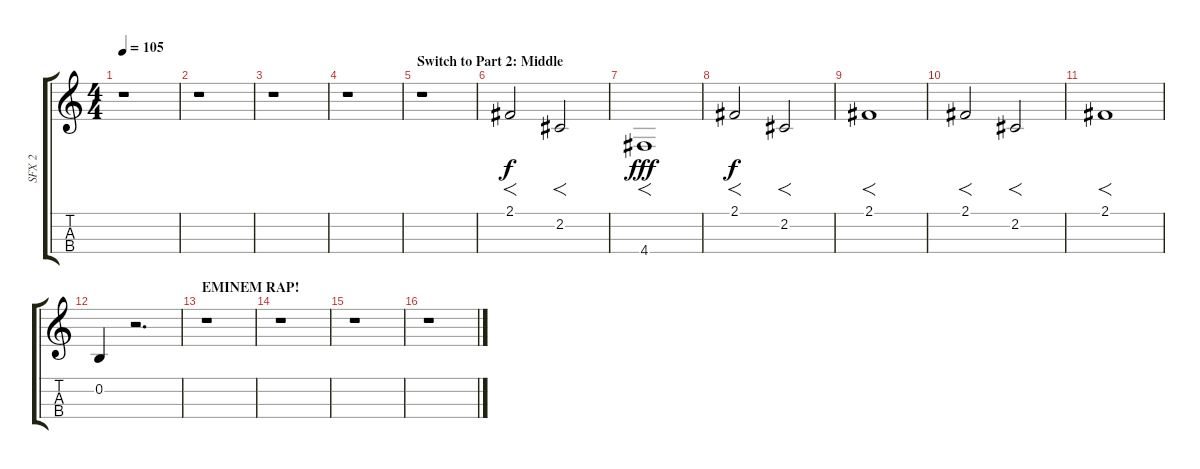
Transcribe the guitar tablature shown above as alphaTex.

\track ("SFX 2" "SFX 2") {instrument stringensemble2}
\staff {score tabs}
\tuning (E4 B3 G3 D3) {hide}
\ts (4 4)
\tempo 105
\clef g2
\ks c
r.1{dy f} |
r.1 |
r.1 |
r.1 |
\section ("" "Switch to Part 2: Middle")
r.1 |
2.1.2{f} 2.2.2{f} |
4.4.1{f dy fff} |
2.1.2{f dy f} 2.2.2{f} |
2.1.1{f} |
2.1.2{f} 2.2.2{f} |
2.1.1{f} |
0.2.4 r.2{d} |
\section ("" "EMINEM RAP!")
r.1 |
r.1 |
r.1 |
r.1
